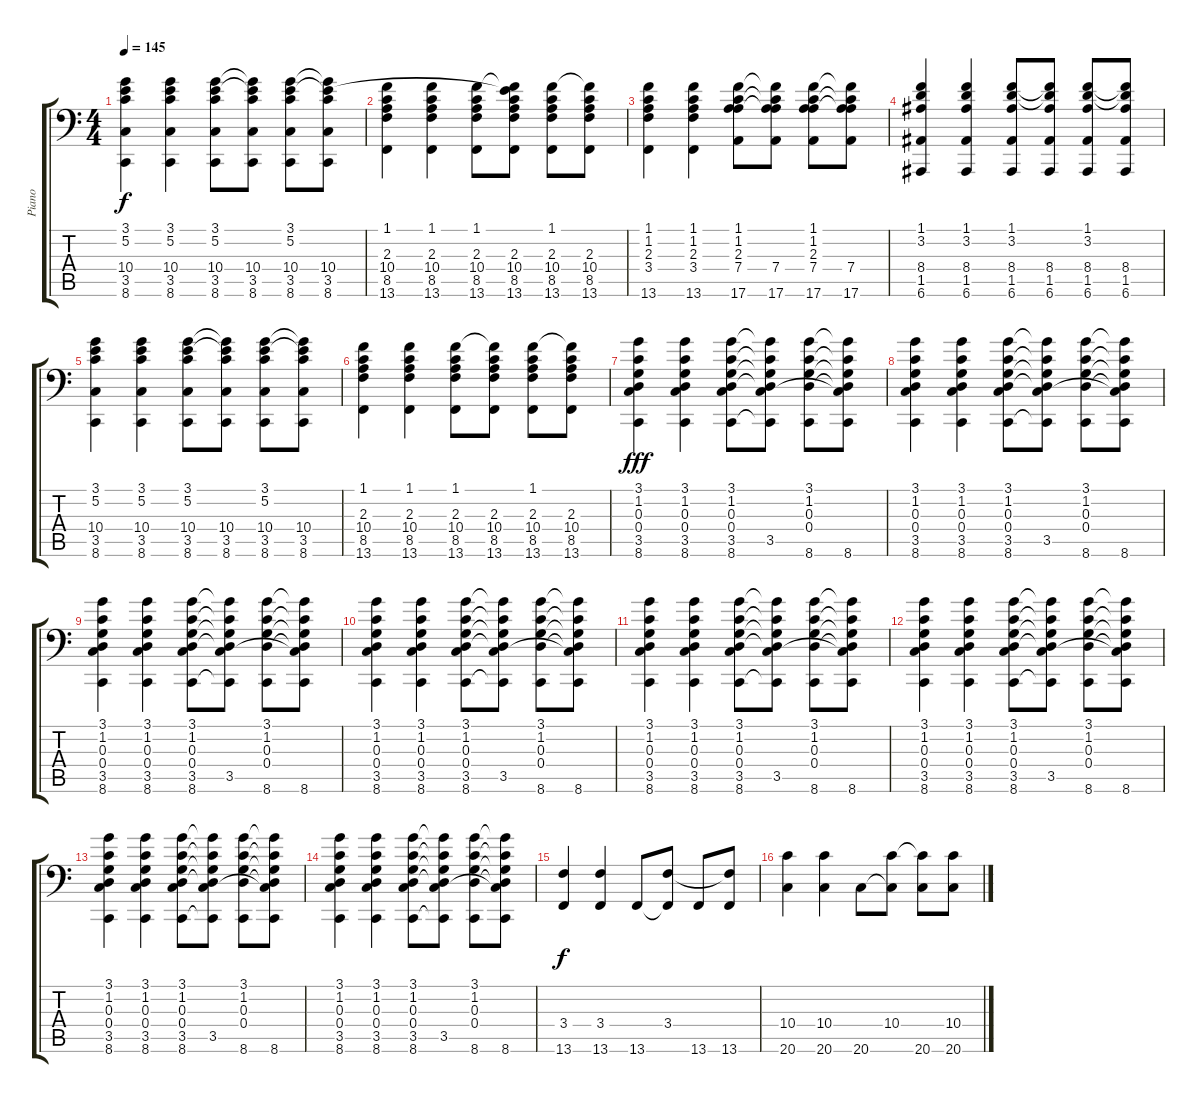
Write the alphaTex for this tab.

\track ("Piano" "Piano") {instrument honkytonkpiano}
\staff {score tabs}
\tuning (E4 B3 G3 D3 A2 E1) {hide}
\ts (4 4)
\tempo 145
\clef f4
\ks c
(3.1 5.2 10.4 3.5 8.6).4{dy f} (3.1 5.2 10.4 3.5 8.6).4 (3.1 5.2 10.4 3.5 8.6).8 (3.1{t} 5.2{t} 10.4 3.5 8.6).8 (3.1 5.2 10.4 3.5 8.6).8 (3.1{t} 5.2{t} 10.4 3.5 8.6).8 |
(1.1 2.3 10.4 8.5 13.6).4 (1.1 2.3 10.4 8.5 13.6).4 (1.1 2.3 10.4 8.5 13.6).8 (1.1{t} 5.2{t} 2.3 10.4 8.5 13.6).8 (1.1 2.3 10.4 8.5 13.6).8 (1.1{t} 2.3 10.4 8.5 13.6).8 |
(1.1 1.2 2.3 3.4 13.6).4 (1.1 1.2 2.3 3.4 13.6).4 (1.1 1.2 2.3 7.4 17.6).8 (1.1{t} 1.2{t} 2.3{t} 7.4 17.6).8 (1.1 1.2 2.3 7.4 17.6).8 (1.1{t} 1.2{t} 2.3{t} 7.4 17.6).8 |
(1.1 3.2 8.4 1.5 6.6).4 (1.1 3.2 8.4 1.5 6.6).4 (1.1 3.2 8.4 1.5 6.6).8 (1.1{t} 3.2{t} 8.4 1.5 6.6).8 (1.1 3.2 8.4 1.5 6.6).8 (1.1{t} 3.2{t} 8.4 1.5 6.6).8 |
(3.1 5.2 10.4 3.5 8.6).4 (3.1 5.2 10.4 3.5 8.6).4 (3.1 5.2 10.4 3.5 8.6).8 (3.1{t} 5.2{t} 10.4 3.5 8.6).8 (3.1 5.2 10.4 3.5 8.6).8 (3.1{t} 5.2{t} 10.4 3.5 8.6).8 |
(1.1 2.3 10.4 8.5 13.6).4 (1.1 2.3 10.4 8.5 13.6).4 (1.1 2.3 10.4 8.5 13.6).8 (1.1{t} 2.3 10.4 8.5 13.6).8 (1.1 2.3 10.4 8.5 13.6).8 (1.1{t} 2.3 10.4 8.5 13.6).8 |
(3.1 1.2 0.3 0.4 3.5 8.6).4{dy fff} (3.1 1.2 0.3 0.4 3.5 8.6).4 (3.1 1.2 0.3 0.4 3.5 8.6).8 (3.1{t} 1.2{t} 0.3{t} 0.4{t} 3.5 8.6{t}).8 (3.1 1.2 0.3 0.4 8.6).8 (3.1{t} 1.2{t} 0.3{t} 0.4{t} 3.5{t} 8.6).8 |
(3.1 1.2 0.3 0.4 3.5 8.6).4 (3.1 1.2 0.3 0.4 3.5 8.6).4 (3.1 1.2 0.3 0.4 3.5 8.6).8 (3.1{t} 1.2{t} 0.3{t} 0.4{t} 3.5 8.6{t}).8 (3.1 1.2 0.3 0.4 8.6).8 (3.1{t} 1.2{t} 0.3{t} 0.4{t} 3.5{t} 8.6).8 |
(3.1 1.2 0.3 0.4 3.5 8.6).4 (3.1 1.2 0.3 0.4 3.5 8.6).4 (3.1 1.2 0.3 0.4 3.5 8.6).8 (3.1{t} 1.2{t} 0.3{t} 0.4{t} 3.5 8.6{t}).8 (3.1 1.2 0.3 0.4 8.6).8 (3.1{t} 1.2{t} 0.3{t} 0.4{t} 3.5{t} 8.6).8 |
(3.1 1.2 0.3 0.4 3.5 8.6).4 (3.1 1.2 0.3 0.4 3.5 8.6).4 (3.1 1.2 0.3 0.4 3.5 8.6).8 (3.1{t} 1.2{t} 0.3{t} 0.4{t} 3.5 8.6{t}).8 (3.1 1.2 0.3 0.4 8.6).8 (3.1{t} 1.2{t} 0.3{t} 0.4{t} 3.5{t} 8.6).8 |
(3.1 1.2 0.3 0.4 3.5 8.6).4 (3.1 1.2 0.3 0.4 3.5 8.6).4 (3.1 1.2 0.3 0.4 3.5 8.6).8 (3.1{t} 1.2{t} 0.3{t} 0.4{t} 3.5 8.6{t}).8 (3.1 1.2 0.3 0.4 8.6).8 (3.1{t} 1.2{t} 0.3{t} 0.4{t} 3.5{t} 8.6).8 |
(3.1 1.2 0.3 0.4 3.5 8.6).4 (3.1 1.2 0.3 0.4 3.5 8.6).4 (3.1 1.2 0.3 0.4 3.5 8.6).8 (3.1{t} 1.2{t} 0.3{t} 0.4{t} 3.5 8.6{t}).8 (3.1 1.2 0.3 0.4 8.6).8 (3.1{t} 1.2{t} 0.3{t} 0.4{t} 3.5{t} 8.6).8 |
(3.1 1.2 0.3 0.4 3.5 8.6).4 (3.1 1.2 0.3 0.4 3.5 8.6).4 (3.1 1.2 0.3 0.4 3.5 8.6).8 (3.1{t} 1.2{t} 0.3{t} 0.4{t} 3.5 8.6{t}).8 (3.1 1.2 0.3 0.4 8.6).8 (3.1{t} 1.2{t} 0.3{t} 0.4{t} 3.5{t} 8.6).8 |
(3.1 1.2 0.3 0.4 3.5 8.6).4 (3.1 1.2 0.3 0.4 3.5 8.6).4 (3.1 1.2 0.3 0.4 3.5 8.6).8 (3.1{t} 1.2{t} 0.3{t} 0.4{t} 3.5 8.6{t}).8 (3.1 1.2 0.3 0.4 8.6).8 (3.1{t} 1.2{t} 0.3{t} 0.4{t} 3.5{t} 8.6).8 |
(3.4 13.6).4{dy f} (3.4 13.6).4 13.6.8 (3.4 13.6{t}).8 13.6.8 (3.4{t} 13.6).8 |
(10.4 20.6).4 (10.4 20.6).4 20.6.8 (10.4 20.6{t}).8 (10.4{t} 20.6).8 (10.4 20.6).8
